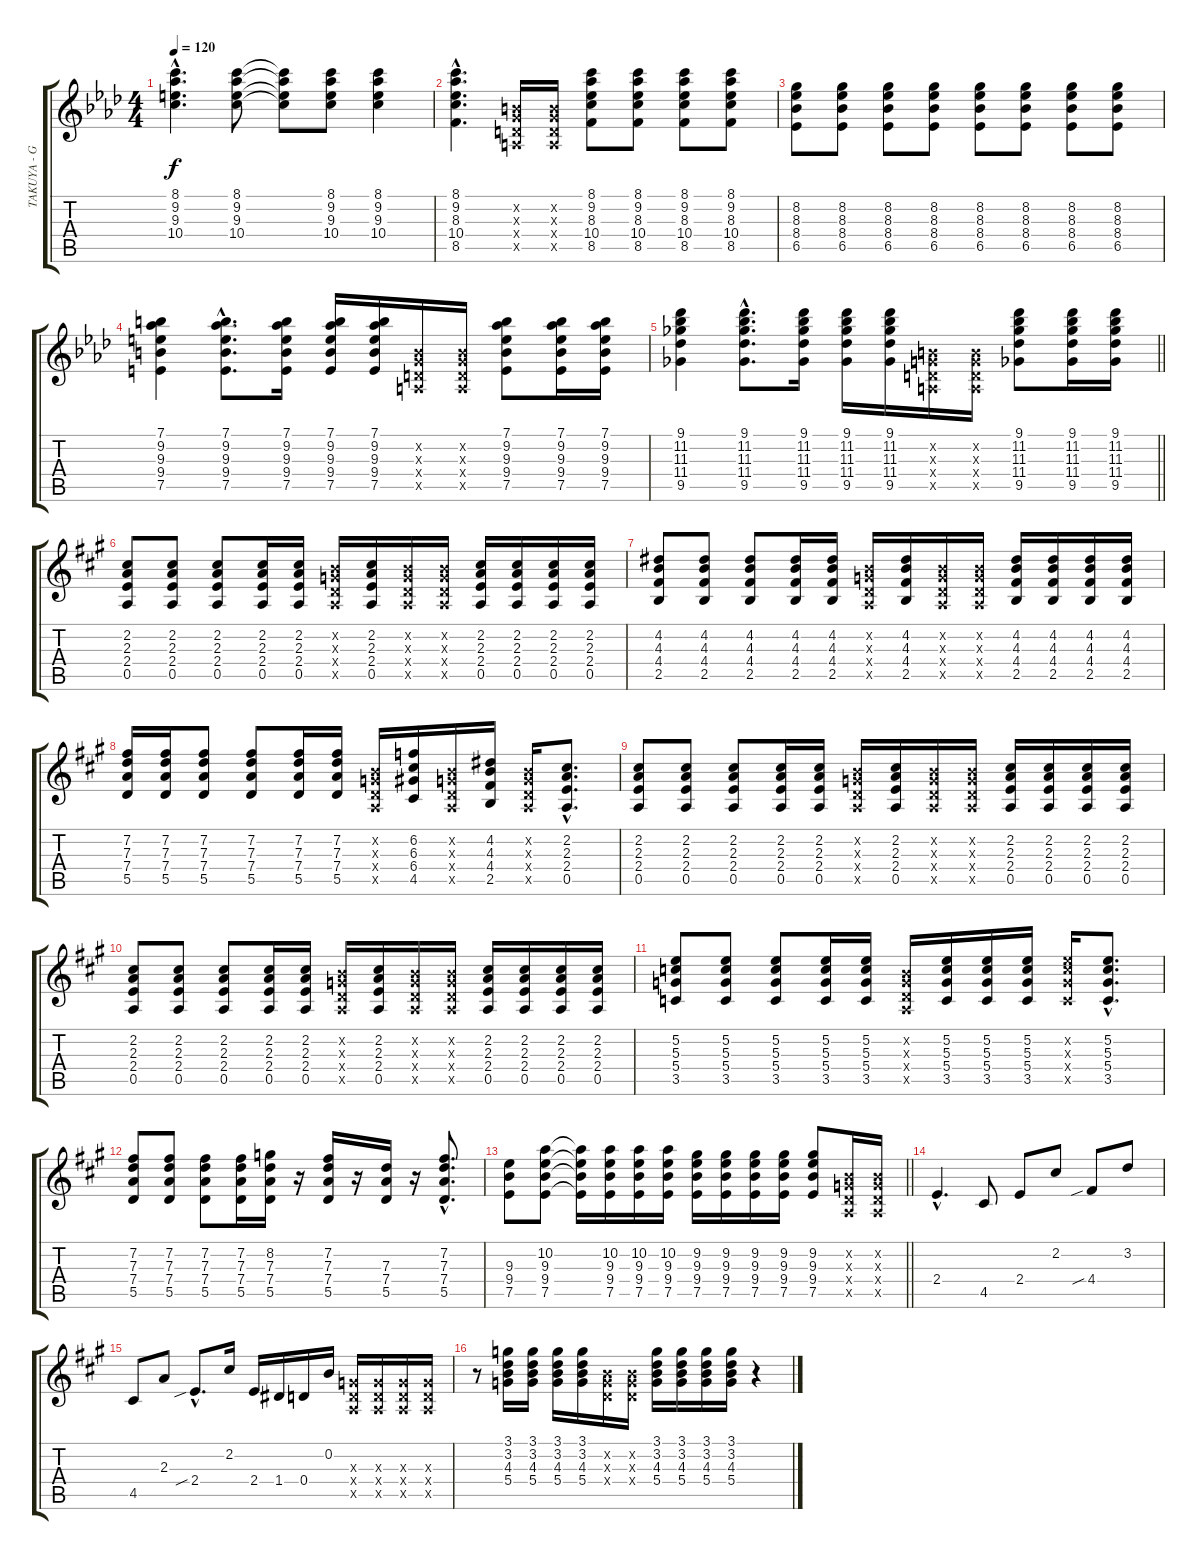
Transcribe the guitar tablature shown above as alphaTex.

\track ("TAKUYA - Guitar 2" "TAKUYA - G") {instrument overdrivenguitar}
\staff {score tabs}
\tuning (E4 B3 G3 D3 A2 E2) {hide}
\ts (4 4)
\tempo 120
\clef g2
\ks ab
(8.1{hac} 9.2{hac} 9.3{hac} 10.4{hac}).4{d dy f} (8.1 9.2 9.3 10.4).8 (8.1{t} 9.2{t} 9.3{t} 10.4{t}).8 (8.1 9.2 9.3 10.4).8 (8.1 9.2 9.3 10.4).4 |
(8.1{hac} 9.2{hac} 8.3{hac} 10.4{hac} 8.5{hac}).4{d} (0.2{x} 0.3{x} 0.4{x} 0.5{x}).16 (0.2{x} 0.3{x} 0.4{x} 0.5{x}).16 (8.1 9.2 8.3 10.4 8.5).8 (8.1 9.2 8.3 10.4 8.5).8 (8.1 9.2 8.3 10.4 8.5).8 (8.1 9.2 8.3 10.4 8.5).8 |
(8.2 8.3 8.4 6.5).8 (8.2 8.3 8.4 6.5).8 (8.2 8.3 8.4 6.5).8 (8.2 8.3 8.4 6.5).8 (8.2 8.3 8.4 6.5).8 (8.2 8.3 8.4 6.5).8 (8.2 8.3 8.4 6.5).8 (8.2 8.3 8.4 6.5).8 |
(7.1 9.2 9.3 9.4 7.5).4 (7.1{hac} 9.2{hac} 9.3{hac} 9.4{hac} 7.5{hac}).8{d} (7.1 9.2 9.3 9.4 7.5).16 (7.1 9.2 9.3 9.4 7.5).16 (7.1 9.2 9.3 9.4 7.5).16 (0.2{x} 0.3{x} 0.4{x} 0.5{x}).16 (0.2{x} 0.3{x} 0.4{x} 0.5{x}).16 (7.1 9.2 9.3 9.4 7.5).8 (7.1 9.2 9.3 9.4 7.5).16 (7.1 9.2 9.3 9.4 7.5).16 |
\barLineRight lightlight
(9.1 11.2 11.3 11.4 9.5).4 (9.1{hac} 11.2{hac} 11.3{hac} 11.4{hac} 9.5{hac}).8{d} (9.1 11.2 11.3 11.4 9.5).16 (9.1 11.2 11.3 11.4 9.5).16 (9.1 11.2 11.3 11.4 9.5).16 (0.2{x} 0.3{x} 0.4{x} 0.5{x}).16 (0.2{x} 0.3{x} 0.4{x} 0.5{x}).16 (9.1 11.2 11.3 11.4 9.5).8 (9.1 11.2 11.3 11.4 9.5).16 (9.1 11.2 11.3 11.4 9.5).16 |
\ks a
(2.2 2.3 2.4 0.5).8 (2.2 2.3 2.4 0.5).8 (2.2 2.3 2.4 0.5).8 (2.2 2.3 2.4 0.5).16 (2.2 2.3 2.4 0.5).16 (0.2{x} 0.3{x} 0.4{x} 0.5{x}).16 (2.2 2.3 2.4 0.5).16 (0.2{x} 0.3{x} 0.4{x} 0.5{x}).16 (0.2{x} 0.3{x} 0.4{x} 0.5{x}).16 (2.2 2.3 2.4 0.5).16 (2.2 2.3 2.4 0.5).16 (2.2 2.3 2.4 0.5).16 (2.2 2.3 2.4 0.5).16 |
(4.2 4.3 4.4 2.5).8 (4.2 4.3 4.4 2.5).8 (4.2 4.3 4.4 2.5).8 (4.2 4.3 4.4 2.5).16 (4.2 4.3 4.4 2.5).16 (0.2{x} 0.3{x} 0.4{x} 0.5{x}).16 (4.2 4.3 4.4 2.5).16 (0.2{x} 0.3{x} 0.4{x} 0.5{x}).16 (0.2{x} 0.3{x} 0.4{x} 0.5{x}).16 (4.2 4.3 4.4 2.5).16 (4.2 4.3 4.4 2.5).16 (4.2 4.3 4.4 2.5).16 (4.2 4.3 4.4 2.5).16 |
(7.2 7.3 7.4 5.5).16 (7.2 7.3 7.4 5.5).16 (7.2 7.3 7.4 5.5).8 (7.2 7.3 7.4 5.5).8 (7.2 7.3 7.4 5.5).16 (7.2 7.3 7.4 5.5).16 (0.2{x} 0.3{x} 0.4{x} 0.5{x}).16 (6.2 6.3 6.4 4.5).16 (0.2{x} 0.3{x} 0.4{x} 0.5{x}).16 (4.2 4.3 4.4 2.5).16 (0.2{x} 0.3{x} 0.4{x} 0.5{x}).16 (2.2{hac} 2.3{hac} 2.4{hac} 0.5{hac}).8{d} |
(2.2 2.3 2.4 0.5).8 (2.2 2.3 2.4 0.5).8 (2.2 2.3 2.4 0.5).8 (2.2 2.3 2.4 0.5).16 (2.2 2.3 2.4 0.5).16 (0.2{x} 0.3{x} 0.4{x} 0.5{x}).16 (2.2 2.3 2.4 0.5).16 (0.2{x} 0.3{x} 0.4{x} 0.5{x}).16 (0.2{x} 0.3{x} 0.4{x} 0.5{x}).16 (2.2 2.3 2.4 0.5).16 (2.2 2.3 2.4 0.5).16 (2.2 2.3 2.4 0.5).16 (2.2 2.3 2.4 0.5).16 |
(2.2 2.3 2.4 0.5).8 (2.2 2.3 2.4 0.5).8 (2.2 2.3 2.4 0.5).8 (2.2 2.3 2.4 0.5).16 (2.2 2.3 2.4 0.5).16 (0.2{x} 0.3{x} 0.4{x} 0.5{x}).16 (2.2 2.3 2.4 0.5).16 (0.2{x} 0.3{x} 0.4{x} 0.5{x}).16 (0.2{x} 0.3{x} 0.4{x} 0.5{x}).16 (2.2 2.3 2.4 0.5).16 (2.2 2.3 2.4 0.5).16 (2.2 2.3 2.4 0.5).16 (2.2 2.3 2.4 0.5).16 |
(5.2 5.3 5.4 3.5).8 (5.2 5.3 5.4 3.5).8 (5.2 5.3 5.4 3.5).8 (5.2 5.3 5.4 3.5).16 (5.2 5.3 5.4 3.5).16 (0.2{x} 0.3{x} 0.4{x} 0.5{x}).16 (5.2 5.3 5.4 3.5).16 (5.2 5.3 5.4 3.5).16 (5.2 5.3 5.4 3.5).16 (5.2{x} 5.3{x} 5.4{x} 3.5{x}).16 (5.2{hac} 5.3{hac} 5.4{hac} 3.5{hac}).8{d} |
(7.2 7.3 7.4 5.5).8 (7.2 7.3 7.4 5.5).8 (7.2 7.3 7.4 5.5).8 (7.2 7.3 7.4 5.5).16 (8.2 7.3 7.4 5.5).16 r.16 (7.2 7.3 7.4 5.5).16 r.16 (7.3 7.4 5.5).16 r.16 (7.2{hac} 7.3{hac} 7.4{hac} 5.5{hac}).8{d} |
\barLineRight lightlight
(9.3 9.4 7.5).8 (10.2 9.3 9.4 7.5).8 (10.2{t} 9.3{t} 9.4{t} 7.5{t}).16 (10.2 9.3 9.4 7.5).16 (10.2 9.3 9.4 7.5).16 (10.2 9.3 9.4 7.5).16 (9.2 9.3 9.4 7.5).16 (9.2 9.3 9.4 7.5).16 (9.2 9.3 9.4 7.5).16 (9.2 9.3 9.4 7.5).16 (9.2 9.3 9.4 7.5).8 (0.2{x} 0.3{x} 0.4{x} 0.5{x}).16 (0.2{x} 0.3{x} 0.4{x} 0.5{x}).16 |
2.4{hac}.4{d} 4.5.8 2.4.8 2.2.8 4.4{sib}.8 3.2.8 |
4.5.8 2.3.8 2.4{sib hac}.8{d} 2.2.16 2.4.16 1.4.16 0.4.16 0.2.16 (0.3{x} 0.4{x} 0.5{x}).16 (0.3{x} 0.4{x} 0.5{x}).16 (0.3{x} 0.4{x} 0.5{x}).16 (0.3{x} 0.4{x} 0.5{x}).16 |
r.8 (3.1 3.2 4.3 5.4).16 (3.1 3.2 4.3 5.4).16 (3.1 3.2 4.3 5.4).16 (3.1 3.2 4.3 5.4).16 (0.2{x} 0.3{x} 0.4{x}).16 (0.2{x} 0.3{x} 0.4{x}).16 (3.1 3.2 4.3 5.4).16 (3.1 3.2 4.3 5.4).16 (3.1 3.2 4.3 5.4).16 (3.1 3.2 4.3 5.4).16 r.4
